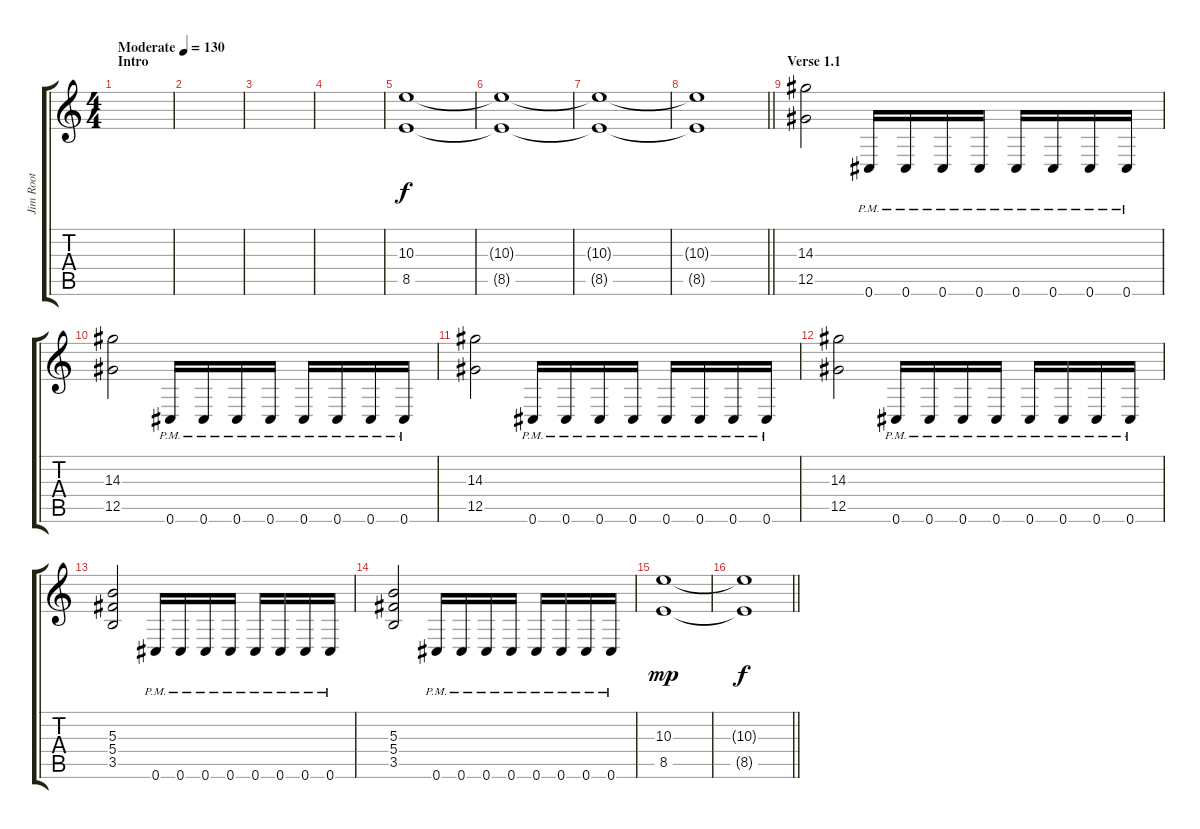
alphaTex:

\track ("Jim Root" "Jim Root") {instrument overdrivenguitar}
\staff {score tabs}
\tuning (Eb4 Bb3 Gb3 Db3 Ab2 Db2) {hide}
\ts (4 4)
\section ("" "Intro")
\tempo (130 "Moderate")
\clef g2
\ks c
|
|
|
|
(10.3 8.5).1 |
(10.3{t} 8.5{t}).1{dy f} |
(10.3{t} 8.5{t}).1 |
\barLineRight lightlight
(10.3{t} 8.5{t}).1 |
\section ("" "Verse 1.1")
(14.3 12.5).2 0.6{pm}.16 0.6{pm}.16 0.6{pm}.16 0.6{pm}.16 0.6{pm}.16 0.6{pm}.16 0.6{pm}.16 0.6{pm}.16 |
(14.3 12.5).2 0.6{pm}.16 0.6{pm}.16 0.6{pm}.16 0.6{pm}.16 0.6{pm}.16 0.6{pm}.16 0.6{pm}.16 0.6{pm}.16 |
(14.3 12.5).2 0.6{pm}.16 0.6{pm}.16 0.6{pm}.16 0.6{pm}.16 0.6{pm}.16 0.6{pm}.16 0.6{pm}.16 0.6{pm}.16 |
(14.3 12.5).2 0.6{pm}.16 0.6{pm}.16 0.6{pm}.16 0.6{pm}.16 0.6{pm}.16 0.6{pm}.16 0.6{pm}.16 0.6{pm}.16 |
(5.3 5.4 3.5).2 0.6{pm}.16 0.6{pm}.16 0.6{pm}.16 0.6{pm}.16 0.6{pm}.16 0.6{pm}.16 0.6{pm}.16 0.6{pm}.16 |
(5.3 5.4 3.5).2 0.6{pm}.16 0.6{pm}.16 0.6{pm}.16 0.6{pm}.16 0.6{pm}.16 0.6{pm}.16 0.6{pm}.16 0.6{pm}.16 |
(10.3 8.5).1{dy mp} |
\barLineRight lightlight
(10.3{t} 8.5{t}).1{dy f}
